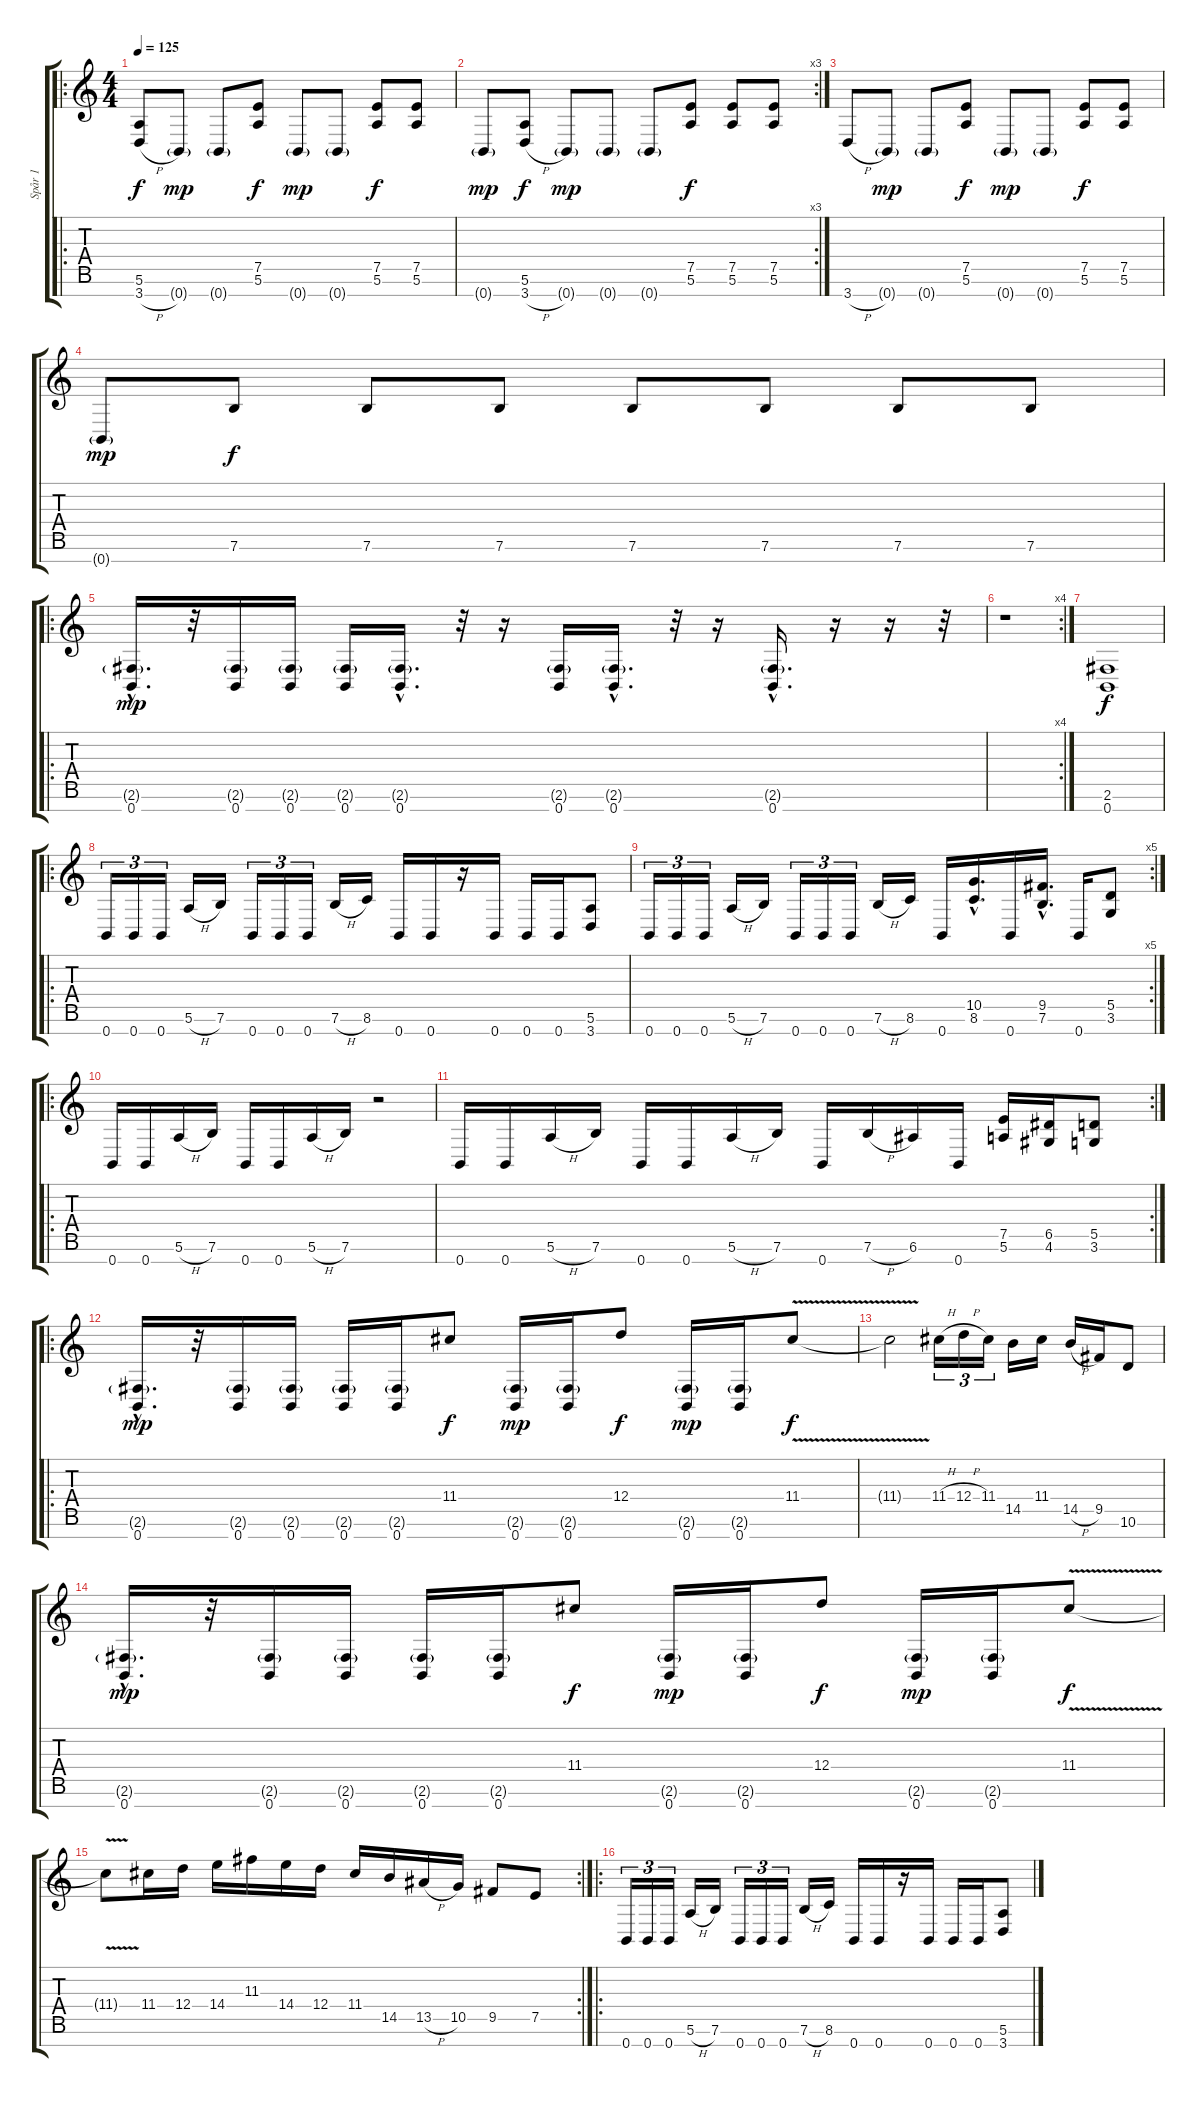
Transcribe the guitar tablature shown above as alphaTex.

\track ("Spår 1" "Spår 1") {instrument distortionguitar}
\staff {score tabs}
\tuning (E4 B3 G3 D3 A2 E2 B1) {hide}
\ro
\ts (4 4)
\tempo 125
\clef g2
\ks c
(5.6 3.7{h}).8{dy f instrument distortionguitar} 0.7{g}.8{dy mp} 0.7{g}.8 (7.5 5.6).8{dy f} 0.7{g}.8{dy mp} 0.7{g}.8 (7.5 5.6).8{dy f} (7.5 5.6).8 |
\rc 3
0.7{g}.8{dy mp} (5.6 3.7{h}).8{dy f} 0.7{g}.8{dy mp} 0.7{g}.8 0.7{g}.8 (7.5 5.6).8{dy f} (7.5 5.6).8 (7.5 5.6).8 |
3.7{h}.8 0.7{g}.8{dy mp} 0.7{g}.8 (7.5 5.6).8{dy f} 0.7{g}.8{dy mp} 0.7{g}.8 (7.5 5.6).8{dy f} (7.5 5.6).8 |
0.7{g}.8{dy mp} 7.6.8{dy f} 7.6.8 7.6.8 7.6.8 7.6.8 7.6.8 7.6.8 |
\ro
(2.6{g hac} 0.7{hac}).16{d dy mp} r.32 (2.6{g} 0.7).16 (2.6{g} 0.7).16 (2.6{g} 0.7).16 (2.6{g hac} 0.7{hac}).16{d} r.32 r.16 (2.6{g} 0.7).16 (2.6{g hac} 0.7{hac}).16{d} r.32 r.16 (2.6{g hac} 0.7{hac}).16{d} r.16 r.16 r.32 |
\rc 4
r.1 |
(2.6 0.7).1{dy f} |
\ro
0.7.16{tu (3 2)} 0.7.16{tu (3 2)} 0.7.16{tu (3 2)} 5.6{h}.16 7.6.16 0.7.16{tu (3 2)} 0.7.16{tu (3 2)} 0.7.16{tu (3 2)} 7.6{h}.16 8.6.16 0.7.16 0.7.16 r.16 0.7.16 0.7.16 0.7.16 (5.6 3.7).8 |
\rc 5
0.7.16{tu (3 2)} 0.7.16{tu (3 2)} 0.7.16{tu (3 2)} 5.6{h}.16 7.6.16 0.7.16{tu (3 2)} 0.7.16{tu (3 2)} 0.7.16{tu (3 2)} 7.6{h}.16 8.6.16 0.7.16 (10.5{hac} 8.6{hac}).16{d} 0.7.16 (9.5{hac} 7.6{hac}).16{d} 0.7.16 (5.5 3.6).8 |
\ro
0.7.16 0.7.16 5.6{h}.16 7.6.16 0.7.16 0.7.16 5.6{h}.16 7.6.16 r.2 |
\rc 2
0.7.16 0.7.16 5.6{h}.16 7.6.16 0.7.16 0.7.16 5.6{h}.16 7.6.16 0.7.16 7.6{h}.16 6.6.16 0.7.16 (7.5 5.6).16 (6.5 4.6).16 (5.5 3.6).8 |
\ro
(2.6{g hac} 0.7{hac}).16{d dy mp} r.32 (2.6{g} 0.7).16 (2.6{g} 0.7).16 (2.6{g} 0.7).16 (2.6{g} 0.7).16 11.4.8{dy f} (2.6{g} 0.7).16{dy mp} (2.6{g} 0.7).16 12.4.8{dy f} (2.6{g} 0.7).16{dy mp} (2.6{g} 0.7).16 11.4{v}.8{dy f} |
11.4{t}.2 11.4{h}.16{tu (3 2)} 12.4{h}.16{tu (3 2)} 11.4.16{tu (3 2)} 14.5.16 11.4.16 14.5{h}.16 9.5.16 10.6.8 |
(2.6{g hac} 0.7{hac}).16{d dy mp} r.32 (2.6{g} 0.7).16 (2.6{g} 0.7).16 (2.6{g} 0.7).16 (2.6{g} 0.7).16 11.4.8{dy f} (2.6{g} 0.7).16{dy mp} (2.6{g} 0.7).16 12.4.8{dy f} (2.6{g} 0.7).16{dy mp} (2.6{g} 0.7).16 11.4{v}.8{dy f} |
\rc 2
11.4{t}.8 11.4.16 12.4.16 14.4.16 11.3.16 14.4.16 12.4.16 11.4.16 14.5.16 13.5{h}.16 10.5.16 9.5.8 7.5.8 |
\ro
0.7.16{tu (3 2)} 0.7.16{tu (3 2)} 0.7.16{tu (3 2)} 5.6{h}.16 7.6.16 0.7.16{tu (3 2)} 0.7.16{tu (3 2)} 0.7.16{tu (3 2)} 7.6{h}.16 8.6.16 0.7.16 0.7.16 r.16 0.7.16 0.7.16 0.7.16 (5.6 3.7).8
